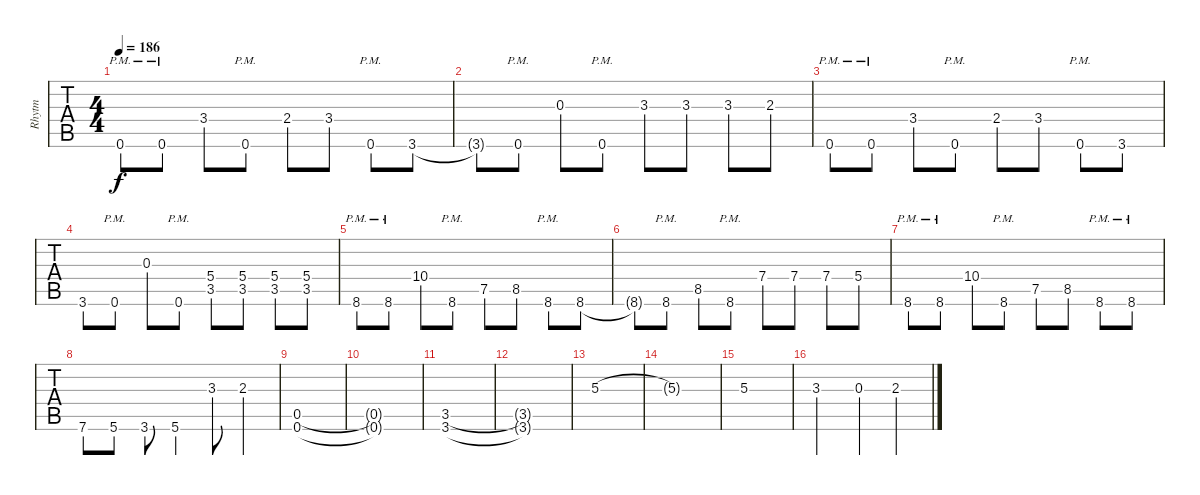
\track ("Rhytm" "Rhytm") {instrument distortionguitar}
\staff {tabs}
\tuning (Eb4 Bb3 Gb3 Db3 Ab2 Db2) {hide}
\ts (4 4)
\tempo 186
\clef g2
\ks db
0.6{pm}.8{dy f} 0.6{pm}.8 3.4.8 0.6{pm}.8 2.4.8 3.4.8 0.6{pm}.8 3.6.8 |
3.6{t}.8 0.6{pm}.8 0.3.8 0.6{pm}.8 3.3.8 3.3.8 3.3.8 2.3.8 |
0.6{pm}.8 0.6{pm}.8 3.4.8 0.6{pm}.8 2.4.8 3.4.8 0.6{pm}.8 3.6.8 |
3.6.8 0.6{pm}.8 0.3.8 0.6{pm}.8 (5.4 3.5).8 (5.4 3.5).8 (5.4 3.5).8 (5.4 3.5).8 |
8.6{pm}.8 8.6{pm}.8 10.4.8 8.6{pm}.8 7.5.8 8.5.8 8.6{pm}.8 8.6.8 |
8.6{t}.8 8.6{pm}.8 8.5.8 8.6{pm}.8 7.4.8 7.4.8 7.4.8 5.4.8 |
8.6{pm}.8 8.6{pm}.8 10.4.8 8.6{pm}.8 7.5.8 8.5.8 8.6{pm}.8 8.6{pm}.8 |
7.6.8 5.6.8 3.6.8 5.6.4 3.3.8 2.3.4 |
(0.5 0.6).1 |
(0.5{t} 0.6{t}).1 |
(3.5 3.6).1 |
(3.5{t} 3.6{t}).1 |
5.3.1 |
5.3{t}.1 |
5.3.1 |
3.3.2 0.3.4 2.3.4
